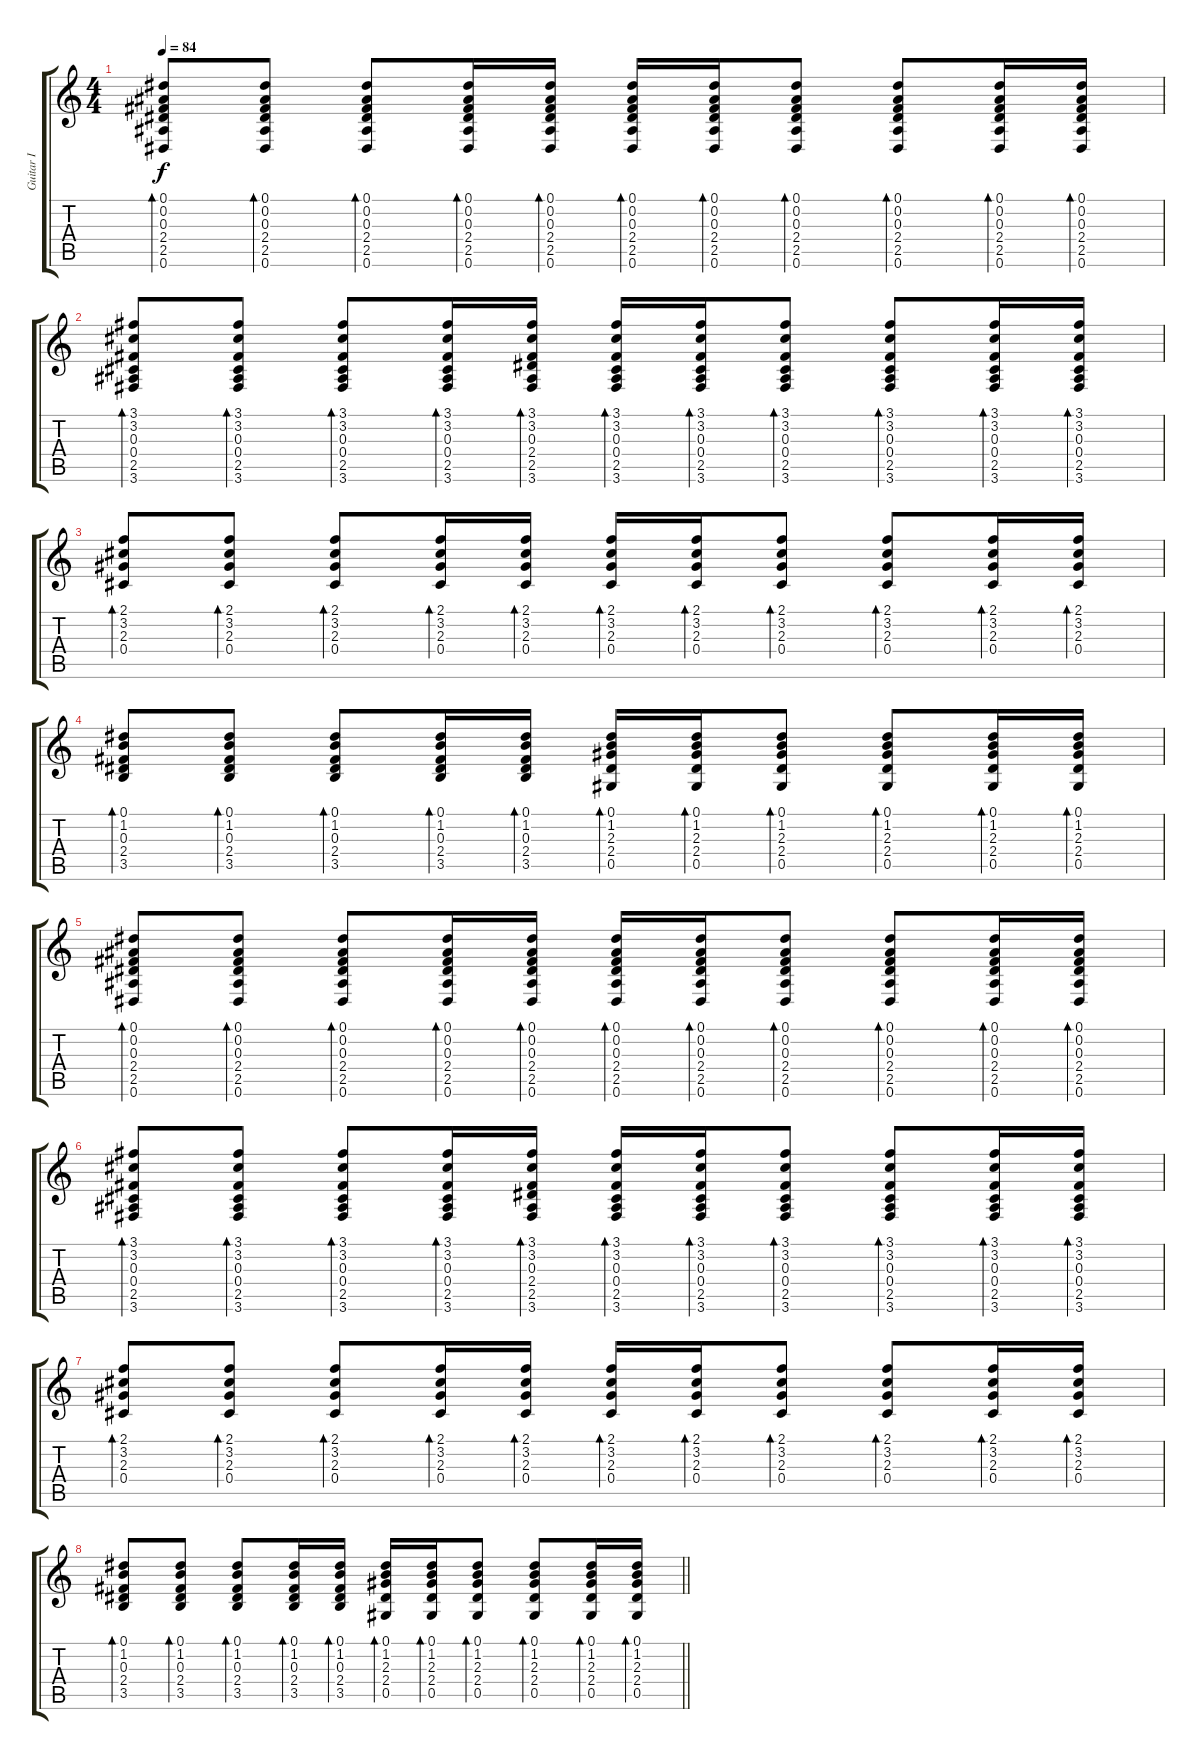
\track ("Guitar I" "Guitar I") {instrument acousticguitarsteel}
\staff {score tabs}
\tuning (Eb4 Bb3 Gb3 Db3 Ab2 Eb2) {hide}
\ts (4 4)
\tempo 84
\clef g2
\ks c
(0.1 0.2 0.3 2.4 2.5 0.6).8{bd 60 dy f volume 10} (0.1 0.2 0.3 2.4 2.5 0.6).8{bd 60} (0.1 0.2 0.3 2.4 2.5 0.6).8{bd 60} (0.1 0.2 0.3 2.4 2.5 0.6).16{bd 60} (0.1 0.2 0.3 2.4 2.5 0.6).16{bd 60} (0.1 0.2 0.3 2.4 2.5 0.6).16{bd 60} (0.1 0.2 0.3 2.4 2.5 0.6).16{bd 60} (0.1 0.2 0.3 2.4 2.5 0.6).8{bd 60} (0.1 0.2 0.3 2.4 2.5 0.6).8{bd 60} (0.1 0.2 0.3 2.4 2.5 0.6).16{bd 60} (0.1 0.2 0.3 2.4 2.5 0.6).16{bd 60} |
(3.1 3.2 0.3 0.4 2.5 3.6).8{bd 60} (3.1 3.2 0.3 0.4 2.5 3.6).8{bd 60} (3.1 3.2 0.3 0.4 2.5 3.6).8{bd 60} (3.1 3.2 0.3 0.4 2.5 3.6).16{bd 60} (3.1 3.2 0.3 2.4 2.5 3.6).16{bd 60} (3.1 3.2 0.3 0.4 2.5 3.6).16{bd 60} (3.1 3.2 0.3 0.4 2.5 3.6).16{bd 60} (3.1 3.2 0.3 0.4 2.5 3.6).8{bd 60} (3.1 3.2 0.3 0.4 2.5 3.6).8{bd 60} (3.1 3.2 0.3 0.4 2.5 3.6).16{bd 60} (3.1 3.2 0.3 0.4 2.5 3.6).16{bd 60} |
(2.1 3.2 2.3 0.4).8{bd 60} (2.1 3.2 2.3 0.4).8{bd 60} (2.1 3.2 2.3 0.4).8{bd 60} (2.1 3.2 2.3 0.4).16{bd 60} (2.1 3.2 2.3 0.4).16{bd 60} (2.1 3.2 2.3 0.4).16{bd 60} (2.1 3.2 2.3 0.4).16{bd 60} (2.1 3.2 2.3 0.4).8{bd 60} (2.1 3.2 2.3 0.4).8{bd 60} (2.1 3.2 2.3 0.4).16{bd 60} (2.1 3.2 2.3 0.4).16{bd 60} |
(0.1 1.2 0.3 2.4 3.5).8{bd 60} (0.1 1.2 0.3 2.4 3.5).8{bd 60} (0.1 1.2 0.3 2.4 3.5).8{bd 60} (0.1 1.2 0.3 2.4 3.5).16{bd 60} (0.1 1.2 0.3 2.4 3.5).16{bd 60} (0.1 1.2 2.3 2.4 0.5).16{bd 60} (0.1 1.2 2.3 2.4 0.5).16{bd 60} (0.1 1.2 2.3 2.4 0.5).8{bd 60} (0.1 1.2 2.3 2.4 0.5).8{bd 60} (0.1 1.2 2.3 2.4 0.5).16{bd 60} (0.1 1.2 2.3 2.4 0.5).16{bd 60} |
(0.1 0.2 0.3 2.4 2.5 0.6).8{bd 60 volume 10} (0.1 0.2 0.3 2.4 2.5 0.6).8{bd 60} (0.1 0.2 0.3 2.4 2.5 0.6).8{bd 60} (0.1 0.2 0.3 2.4 2.5 0.6).16{bd 60} (0.1 0.2 0.3 2.4 2.5 0.6).16{bd 60} (0.1 0.2 0.3 2.4 2.5 0.6).16{bd 60} (0.1 0.2 0.3 2.4 2.5 0.6).16{bd 60} (0.1 0.2 0.3 2.4 2.5 0.6).8{bd 60} (0.1 0.2 0.3 2.4 2.5 0.6).8{bd 60} (0.1 0.2 0.3 2.4 2.5 0.6).16{bd 60} (0.1 0.2 0.3 2.4 2.5 0.6).16{bd 60} |
(3.1 3.2 0.3 0.4 2.5 3.6).8{bd 60} (3.1 3.2 0.3 0.4 2.5 3.6).8{bd 60} (3.1 3.2 0.3 0.4 2.5 3.6).8{bd 60} (3.1 3.2 0.3 0.4 2.5 3.6).16{bd 60} (3.1 3.2 0.3 2.4 2.5 3.6).16{bd 60} (3.1 3.2 0.3 0.4 2.5 3.6).16{bd 60} (3.1 3.2 0.3 0.4 2.5 3.6).16{bd 60} (3.1 3.2 0.3 0.4 2.5 3.6).8{bd 60} (3.1 3.2 0.3 0.4 2.5 3.6).8{bd 60} (3.1 3.2 0.3 0.4 2.5 3.6).16{bd 60} (3.1 3.2 0.3 0.4 2.5 3.6).16{bd 60} |
(2.1 3.2 2.3 0.4).8{bd 60} (2.1 3.2 2.3 0.4).8{bd 60} (2.1 3.2 2.3 0.4).8{bd 60} (2.1 3.2 2.3 0.4).16{bd 60} (2.1 3.2 2.3 0.4).16{bd 60} (2.1 3.2 2.3 0.4).16{bd 60} (2.1 3.2 2.3 0.4).16{bd 60} (2.1 3.2 2.3 0.4).8{bd 60} (2.1 3.2 2.3 0.4).8{bd 60} (2.1 3.2 2.3 0.4).16{bd 60} (2.1 3.2 2.3 0.4).16{bd 60} |
\barLineRight lightlight
(0.1 1.2 0.3 2.4 3.5).8{bd 60} (0.1 1.2 0.3 2.4 3.5).8{bd 60} (0.1 1.2 0.3 2.4 3.5).8{bd 60} (0.1 1.2 0.3 2.4 3.5).16{bd 60} (0.1 1.2 0.3 2.4 3.5).16{bd 60} (0.1 1.2 2.3 2.4 0.5).16{bd 60} (0.1 1.2 2.3 2.4 0.5).16{bd 60} (0.1 1.2 2.3 2.4 0.5).8{bd 60} (0.1 1.2 2.3 2.4 0.5).8{bd 60} (0.1 1.2 2.3 2.4 0.5).16{bd 60} (0.1 1.2 2.3 2.4 0.5).16{bd 60}
